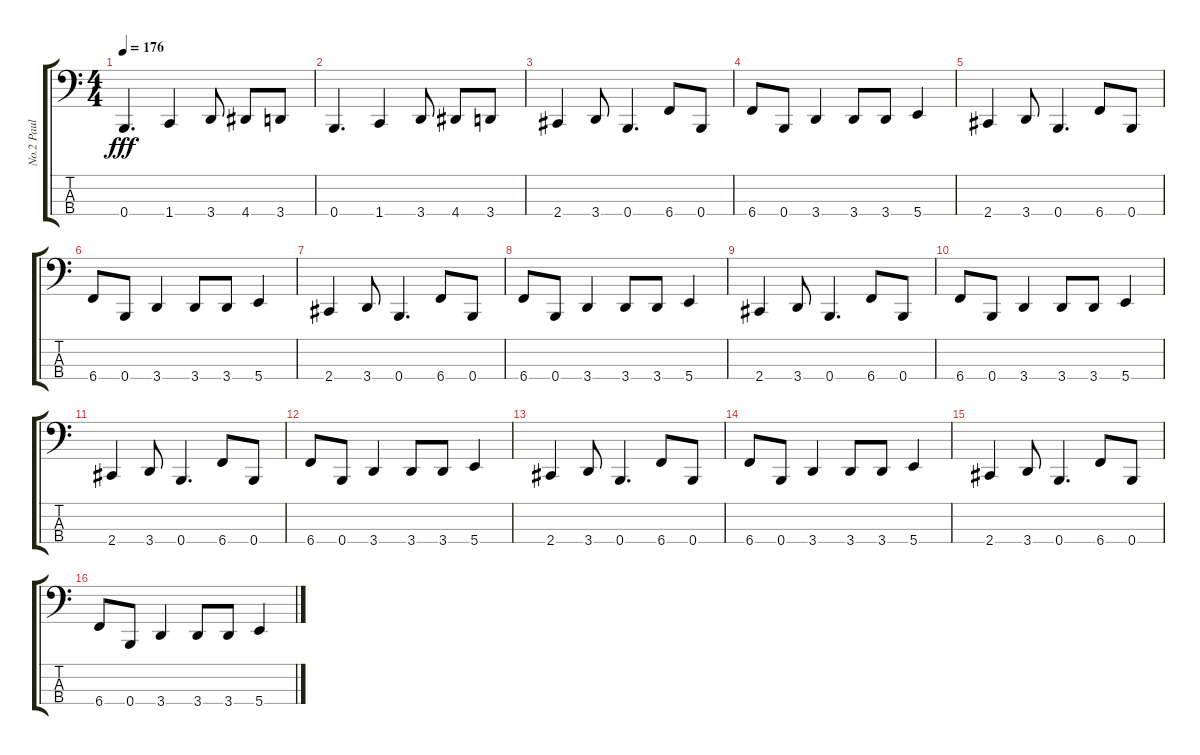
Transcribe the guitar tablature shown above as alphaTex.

\track ("No.2 Paul" "No.2 Paul") {instrument fretlessbass}
\staff {score tabs}
\tuning (E2 B1 Gb1 B0) {hide}
\ts (4 4)
\tempo 176
\clef f4
\ks c
0.4.4{d dy fff} 1.4.4 3.4.8 4.4.8 3.4.8 |
0.4.4{d} 1.4.4 3.4.8 4.4.8 3.4.8 |
2.4.4 3.4.8 0.4.4{d} 6.4.8 0.4.8 |
6.4.8 0.4.8 3.4.4 3.4.8 3.4.8 5.4.4 |
2.4.4 3.4.8 0.4.4{d} 6.4.8 0.4.8 |
6.4.8 0.4.8 3.4.4 3.4.8 3.4.8 5.4.4 |
2.4.4 3.4.8 0.4.4{d} 6.4.8 0.4.8 |
6.4.8 0.4.8 3.4.4 3.4.8 3.4.8 5.4.4 |
2.4.4 3.4.8 0.4.4{d} 6.4.8 0.4.8 |
6.4.8 0.4.8 3.4.4 3.4.8 3.4.8 5.4.4 |
2.4.4 3.4.8 0.4.4{d} 6.4.8 0.4.8 |
6.4.8 0.4.8 3.4.4 3.4.8 3.4.8 5.4.4 |
2.4.4 3.4.8 0.4.4{d} 6.4.8 0.4.8 |
6.4.8 0.4.8 3.4.4 3.4.8 3.4.8 5.4.4 |
2.4.4 3.4.8 0.4.4{d} 6.4.8 0.4.8 |
6.4.8 0.4.8 3.4.4 3.4.8 3.4.8 5.4.4
